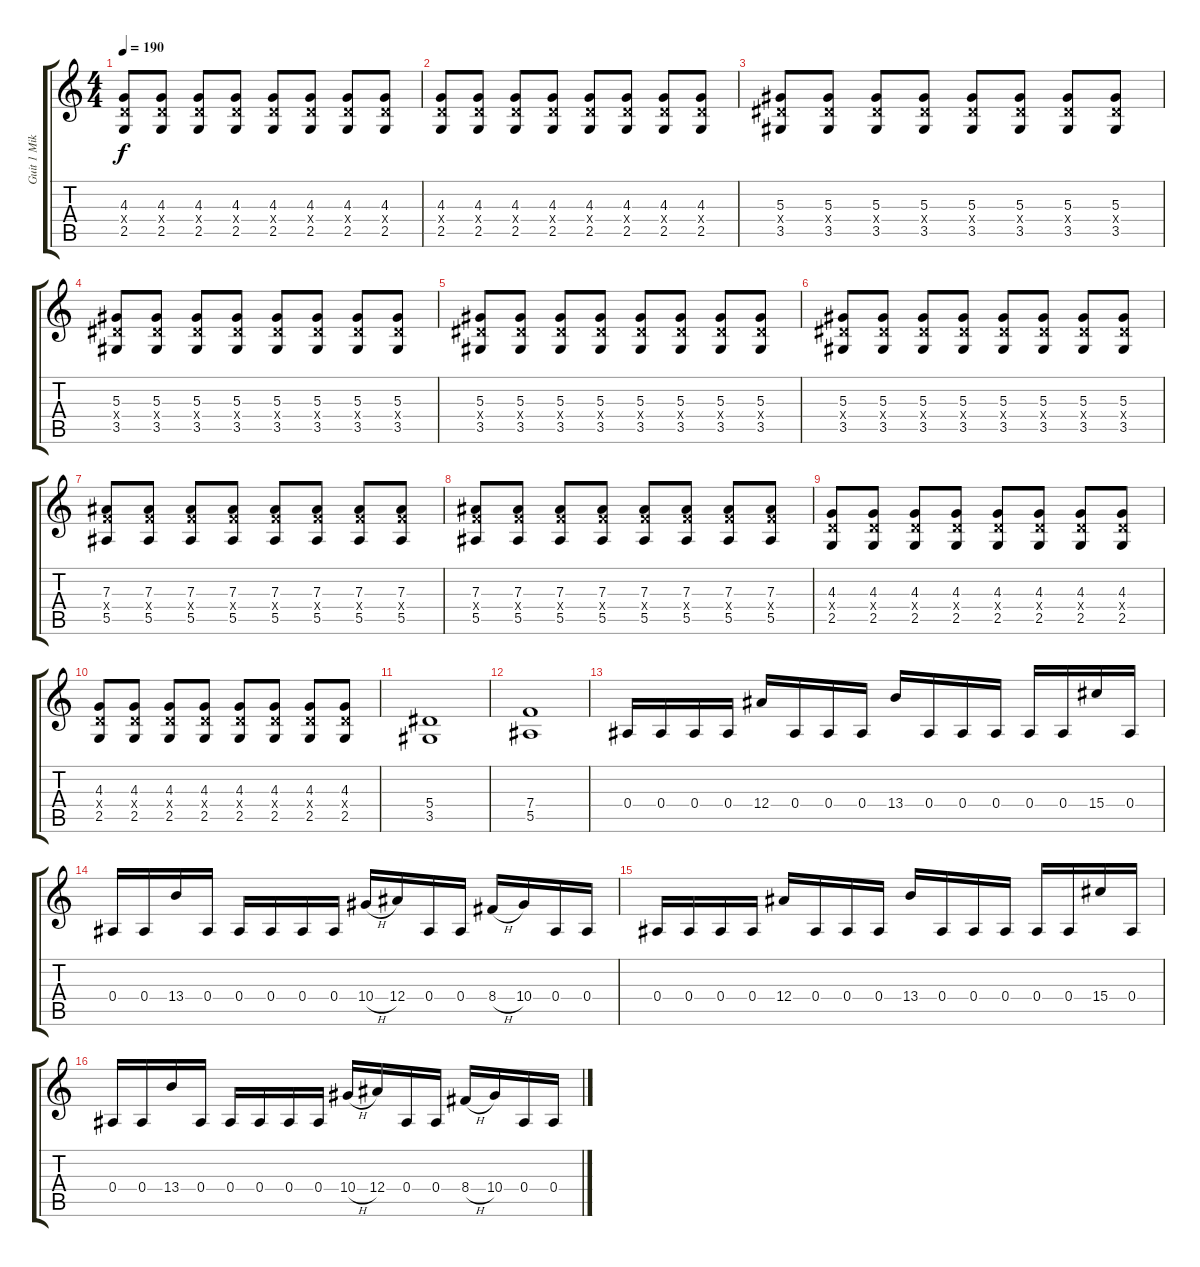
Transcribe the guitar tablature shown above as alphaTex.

\track ("Guit 1 Mike" "Guit 1 Mik") {instrument distortionguitar}
\staff {score tabs}
\tuning (C4 G3 Eb3 Bb2 F2 C2) {hide}
\ts (4 4)
\tempo 190
\clef g2
\ks c
(4.3 4.4{x} 2.5).8{dy f} (4.3 4.4{x} 2.5).8 (4.3 4.4{x} 2.5).8 (4.3 4.4{x} 2.5).8 (4.3 4.4{x} 2.5).8 (4.3 4.4{x} 2.5).8 (4.3 4.4{x} 2.5).8 (4.3 4.4{x} 2.5).8 |
(4.3 4.4{x} 2.5).8 (4.3 4.4{x} 2.5).8 (4.3 4.4{x} 2.5).8 (4.3 4.4{x} 2.5).8 (4.3 4.4{x} 2.5).8 (4.3 4.4{x} 2.5).8 (4.3 4.4{x} 2.5).8 (4.3 4.4{x} 2.5).8 |
(5.3 5.4{x} 3.5).8 (5.3 5.4{x} 3.5).8 (5.3 5.4{x} 3.5).8 (5.3 5.4{x} 3.5).8 (5.3 5.4{x} 3.5).8 (5.3 5.4{x} 3.5).8 (5.3 5.4{x} 3.5).8 (5.3 5.4{x} 3.5).8 |
(5.3 5.4{x} 3.5).8 (5.3 5.4{x} 3.5).8 (5.3 5.4{x} 3.5).8 (5.3 5.4{x} 3.5).8 (5.3 5.4{x} 3.5).8 (5.3 5.4{x} 3.5).8 (5.3 5.4{x} 3.5).8 (5.3 5.4{x} 3.5).8 |
(5.3 5.4{x} 3.5).8 (5.3 5.4{x} 3.5).8 (5.3 5.4{x} 3.5).8 (5.3 5.4{x} 3.5).8 (5.3 5.4{x} 3.5).8 (5.3 5.4{x} 3.5).8 (5.3 5.4{x} 3.5).8 (5.3 5.4{x} 3.5).8 |
(5.3 5.4{x} 3.5).8 (5.3 5.4{x} 3.5).8 (5.3 5.4{x} 3.5).8 (5.3 5.4{x} 3.5).8 (5.3 5.4{x} 3.5).8 (5.3 5.4{x} 3.5).8 (5.3 5.4{x} 3.5).8 (5.3 5.4{x} 3.5).8 |
(7.3 7.4{x} 5.5).8 (7.3 7.4{x} 5.5).8 (7.3 7.4{x} 5.5).8 (7.3 7.4{x} 5.5).8 (7.3 7.4{x} 5.5).8 (7.3 7.4{x} 5.5).8 (7.3 7.4{x} 5.5).8 (7.3 7.4{x} 5.5).8 |
(7.3 7.4{x} 5.5).8 (7.3 7.4{x} 5.5).8 (7.3 7.4{x} 5.5).8 (7.3 7.4{x} 5.5).8 (7.3 7.4{x} 5.5).8 (7.3 7.4{x} 5.5).8 (7.3 7.4{x} 5.5).8 (7.3 7.4{x} 5.5).8 |
(4.3 4.4{x} 2.5).8 (4.3 4.4{x} 2.5).8 (4.3 4.4{x} 2.5).8 (4.3 4.4{x} 2.5).8 (4.3 4.4{x} 2.5).8 (4.3 4.4{x} 2.5).8 (4.3 4.4{x} 2.5).8 (4.3 4.4{x} 2.5).8 |
(4.3 4.4{x} 2.5).8 (4.3 4.4{x} 2.5).8 (4.3 4.4{x} 2.5).8 (4.3 4.4{x} 2.5).8 (4.3 4.4{x} 2.5).8 (4.3 4.4{x} 2.5).8 (4.3 4.4{x} 2.5).8 (4.3 4.4{x} 2.5).8 |
(5.4 3.5).1 |
(7.4 5.5).1 |
0.4.16 0.4.16 0.4.16 0.4.16 12.4.16 0.4.16 0.4.16 0.4.16 13.4.16 0.4.16 0.4.16 0.4.16 0.4.16 0.4.16 15.4.16 0.4.16 |
0.4.16 0.4.16 13.4.16 0.4.16 0.4.16 0.4.16 0.4.16 0.4.16 10.4{h}.16 12.4.16 0.4.16 0.4.16 8.4{h}.16 10.4.16 0.4.16 0.4.16 |
0.4.16 0.4.16 0.4.16 0.4.16 12.4.16 0.4.16 0.4.16 0.4.16 13.4.16 0.4.16 0.4.16 0.4.16 0.4.16 0.4.16 15.4.16 0.4.16 |
0.4.16 0.4.16 13.4.16 0.4.16 0.4.16 0.4.16 0.4.16 0.4.16 10.4{h}.16 12.4.16 0.4.16 0.4.16 8.4{h}.16 10.4.16 0.4.16 0.4.16
